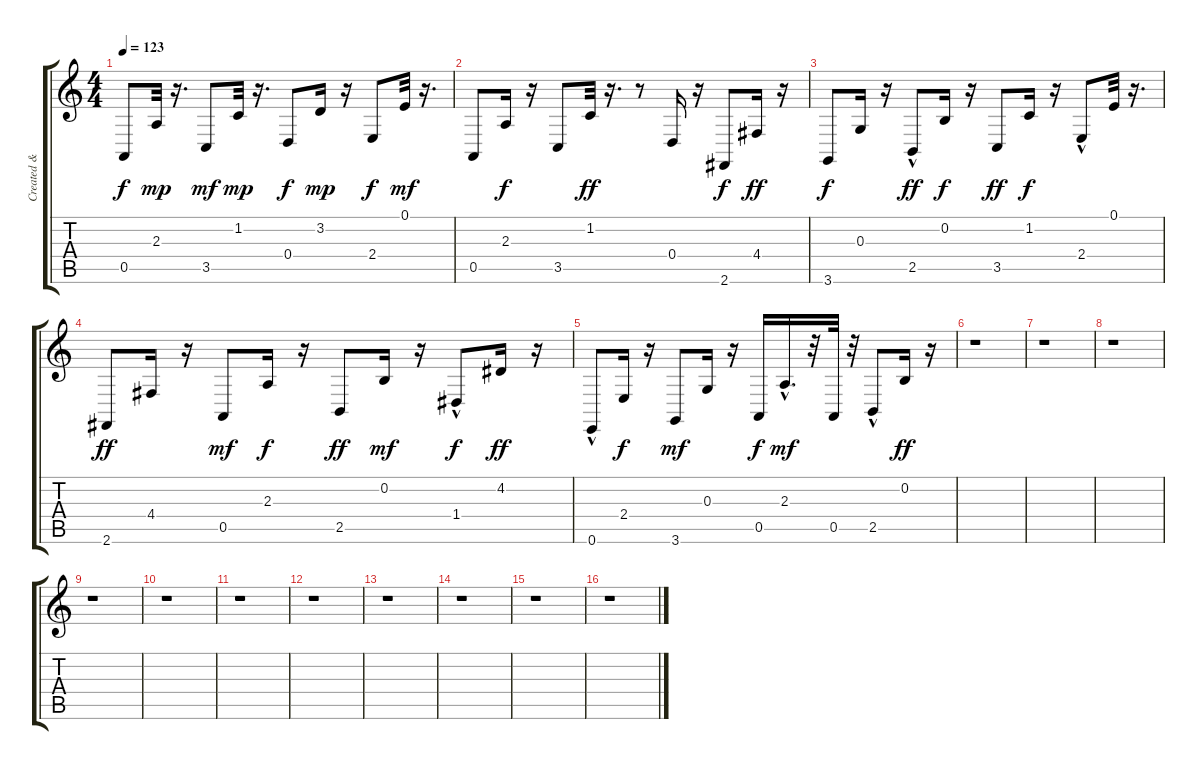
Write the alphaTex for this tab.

\track ("Created &" "Created &") {instrument lead2sawtooth}
\staff {score tabs}
\tuning (E4 B3 G3 D3 A2 E2) {hide}
\ts (4 4)
\tempo 123
\clef g2
\ks c
0.5.8{dy f} 2.3.32{dy mp} r.16{d} 3.5.8{dy mf} 1.2.32{dy mp} r.16{d} 0.4.8{dy f} 3.2.16{dy mp} r.16 2.4.8{dy f} 0.1.32{dy mf} r.16{d} |
0.5.8 2.3.16{dy f} r.16 3.5.8 1.2.32{dy ff} r.16{d} r.8 0.4.16 r.16 2.6.8{dy f} 4.4.16{dy ff} r.16 |
3.6.8{dy f} 0.3.16 r.16 2.5{hac}.8{dy ff} 0.2.16{dy f} r.16 3.5.8{dy ff} 1.2.16{dy f} r.16 2.4{hac}.8 0.1.32 r.16{d} |
2.6.8{dy ff} 4.4.16 r.16 0.5.8{dy mf} 2.3.16{dy f} r.16 2.5.8{dy ff} 0.2.16{dy mf} r.16 1.4{hac}.8{dy f} 4.2.16{dy ff} r.16 |
0.6{hac}.8 2.4.16{dy f} r.16 3.6.8{dy mf} 0.3.16 r.16 0.5.16{dy f} 2.3{hac}.16{d dy mf} r.32 0.5.32 r.32 2.5{hac}.8 0.2.16{dy ff} r.16 |
r.1 |
r.1 |
r.1 |
r.1 |
r.1 |
r.1 |
r.1 |
r.1 |
r.1 |
r.1 |
r.1
